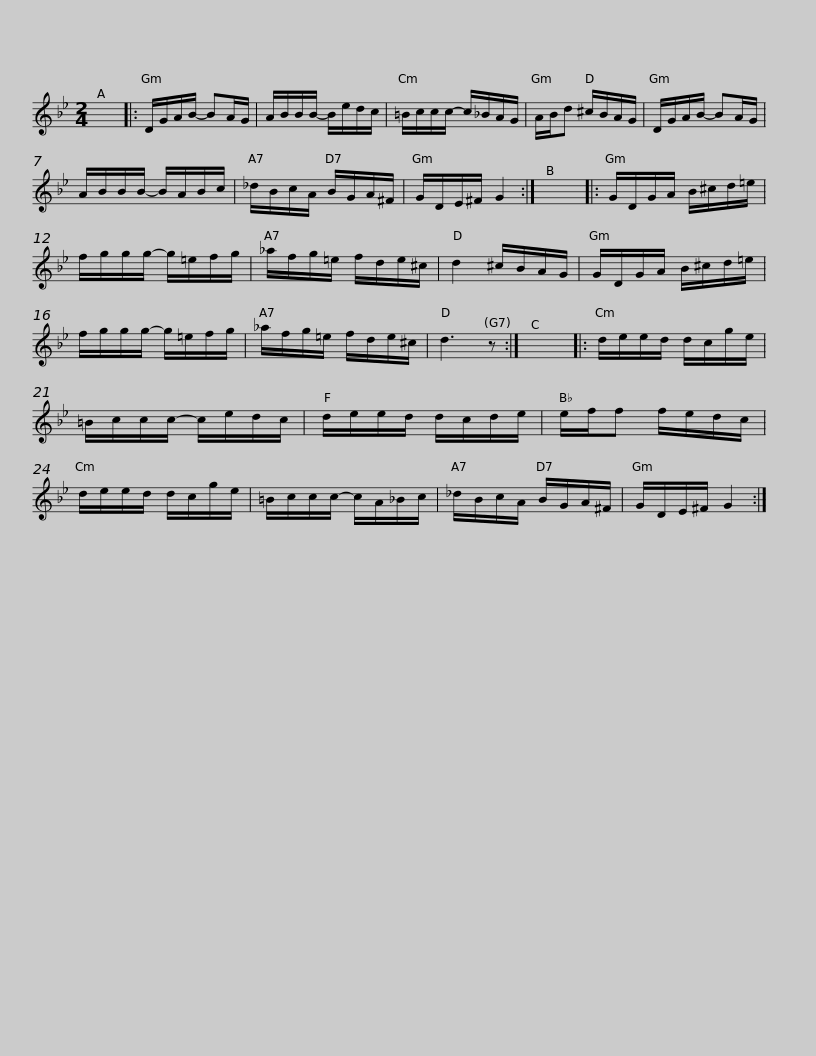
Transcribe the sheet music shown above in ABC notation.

X:1
L:1/8
M:2/4
I:linebreak $
K:Gmin
V:1 treble
V:1
 x4 |: D/G/A/B/- BA/G/ | A/B/B/B/- B/e/d/c/ | =B/c/c/c/- c/_B/A/G/ | A/B/d ^c/B/A/G/ | %5
 D/G/A/B/- BA/G/ |$ A/B/B/B/- B/A/B/c/ | _d/B/c/A/ B/G/A/^F/ | G/D/E/^F/ G2 :| x4 |: %10
 G/D/G/A/ B/^c/d/=e/ | f/g/g/g/- g/=e/f/g/ |$ _a/f/g/=e/ f/d/e/^c/ | d2 ^c/B/A/G/ | G/D/G/A/ B/^c/d/=e/ | %15
 f/g/g/g/- g/=e/f/g/ | _a/f/g/=e/ f/d/e/^c/ | d3 z :|$ x4 |: d/e/e/d/ d/c/g/e/ | %20
 =B/c/c/c/- c/e/d/c/ | d/e/e/d/ d/c/d/e/ | e/f/f f/e/d/c/ | d/e/e/d/ d/c/g/e/ |$ =B/c/c/c/- c/A/_B/c/ | %25
 _d/B/c/A/ B/G/A/^F/ | G/D/E/^F/ G2 :| %27
